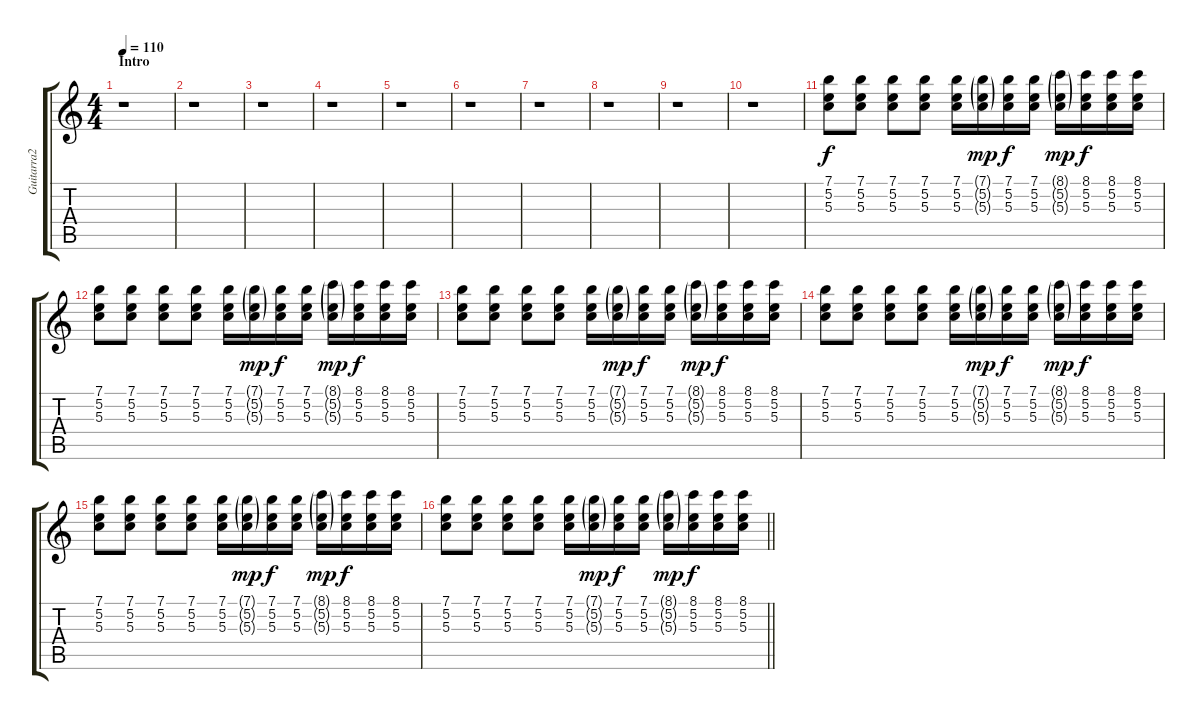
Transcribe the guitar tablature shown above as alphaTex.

\track ("Guitarra2" "Guitarra2") {instrument electricguitarjazz}
\staff {score tabs}
\tuning (E4 B3 G3 D3 A2 E2) {hide}
\ts (4 4)
\section ("" "Intro")
\tempo 110
\clef g2
\ks c
r.1{dy f instrument electricguitarjazz} |
r.1 |
r.1 |
r.1 |
r.1 |
r.1 |
r.1 |
r.1 |
r.1 |
r.1 |
(7.1 5.2 5.3).8 (7.1 5.2 5.3).8 (7.1 5.2 5.3).8 (7.1 5.2 5.3).8 (7.1 5.2 5.3).16 (7.1{g} 5.2{g} 5.3{g}).16{dy mp} (7.1 5.2 5.3).16{dy f} (7.1 5.2 5.3).16 (8.1{g} 5.2{g} 5.3{g}).16{dy mp} (8.1 5.2 5.3).16{dy f} (8.1 5.2 5.3).16 (8.1 5.2 5.3).16 |
(7.1 5.2 5.3).8 (7.1 5.2 5.3).8 (7.1 5.2 5.3).8 (7.1 5.2 5.3).8 (7.1 5.2 5.3).16 (7.1{g} 5.2{g} 5.3{g}).16{dy mp} (7.1 5.2 5.3).16{dy f} (7.1 5.2 5.3).16 (8.1{g} 5.2{g} 5.3{g}).16{dy mp} (8.1 5.2 5.3).16{dy f} (8.1 5.2 5.3).16 (8.1 5.2 5.3).16 |
(7.1 5.2 5.3).8 (7.1 5.2 5.3).8 (7.1 5.2 5.3).8 (7.1 5.2 5.3).8 (7.1 5.2 5.3).16 (7.1{g} 5.2{g} 5.3{g}).16{dy mp} (7.1 5.2 5.3).16{dy f} (7.1 5.2 5.3).16 (8.1{g} 5.2{g} 5.3{g}).16{dy mp} (8.1 5.2 5.3).16{dy f} (8.1 5.2 5.3).16 (8.1 5.2 5.3).16 |
(7.1 5.2 5.3).8 (7.1 5.2 5.3).8 (7.1 5.2 5.3).8 (7.1 5.2 5.3).8 (7.1 5.2 5.3).16 (7.1{g} 5.2{g} 5.3{g}).16{dy mp} (7.1 5.2 5.3).16{dy f} (7.1 5.2 5.3).16 (8.1{g} 5.2{g} 5.3{g}).16{dy mp} (8.1 5.2 5.3).16{dy f} (8.1 5.2 5.3).16 (8.1 5.2 5.3).16 |
(7.1 5.2 5.3).8 (7.1 5.2 5.3).8 (7.1 5.2 5.3).8 (7.1 5.2 5.3).8 (7.1 5.2 5.3).16 (7.1{g} 5.2{g} 5.3{g}).16{dy mp} (7.1 5.2 5.3).16{dy f} (7.1 5.2 5.3).16 (8.1{g} 5.2{g} 5.3{g}).16{dy mp} (8.1 5.2 5.3).16{dy f} (8.1 5.2 5.3).16 (8.1 5.2 5.3).16 |
\barLineRight lightlight
(7.1 5.2 5.3).8 (7.1 5.2 5.3).8 (7.1 5.2 5.3).8 (7.1 5.2 5.3).8 (7.1 5.2 5.3).16 (7.1{g} 5.2{g} 5.3{g}).16{dy mp} (7.1 5.2 5.3).16{dy f} (7.1 5.2 5.3).16 (8.1{g} 5.2{g} 5.3{g}).16{dy mp} (8.1 5.2 5.3).16{dy f} (8.1 5.2 5.3).16 (8.1 5.2 5.3).16
